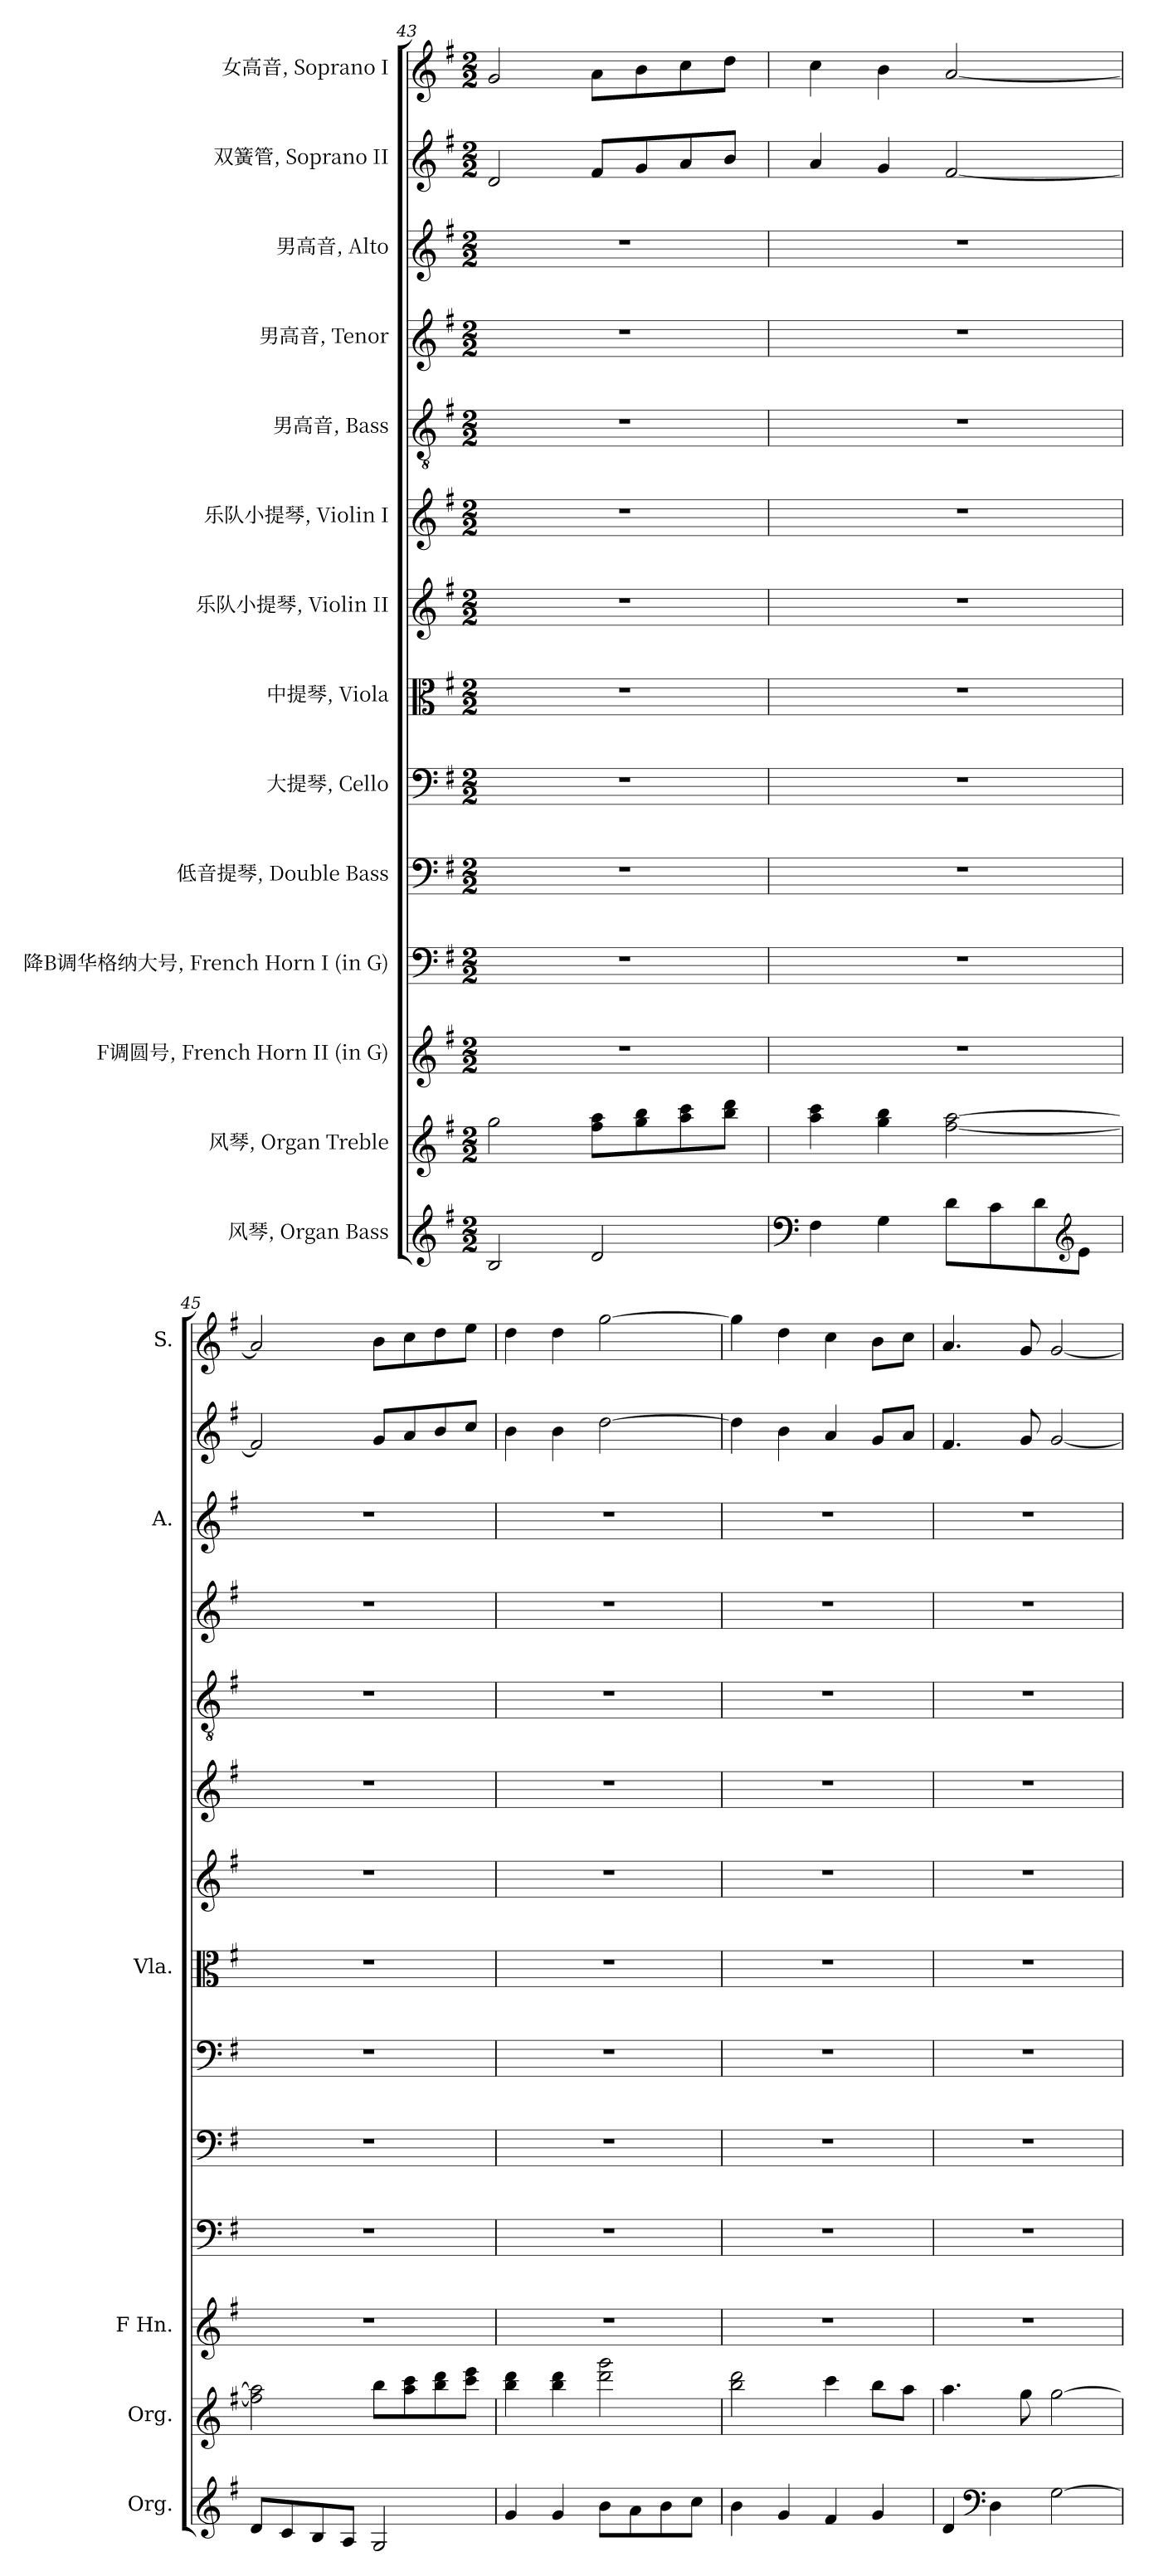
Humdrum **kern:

**kern	**kern	**kern	**kern	**kern	**kern	**kern	**kern	**kern	**kern	**kern	**kern	**kern	**kern
*part14	*part13	*part12	*part11	*part10	*part9	*part8	*part7	*part6	*part5	*part4	*part3	*part2	*part1
*staff14	*staff13	*staff12	*staff11	*staff10	*staff9	*staff8	*staff7	*staff6	*staff5	*staff4	*staff3	*staff2	*staff1
*I"风琴, Organ Bass	*I"风琴, Organ Treble	*I"F调圆号, French Horn II (in G)	*I"降B调华格纳大号, French Horn I (in G)	*I"低音提琴, Double Bass	*I"大提琴, Cello	*I"中提琴, Viola	*I"乐队小提琴, Violin II	*I"乐队小提琴, Violin I	*I"男高音, Bass	*I"男高音, Tenor	*I"男高音, Alto	*I"双簧管, Soprano II	*I"女高音, Soprano I
*I'Org.	*I'Org.	*I'F Hn.	*	*	*	*I'Vla.	*	*	*	*	*I'A.	*	*I'S.
*clefG2	*clefG2	*clefG2	*clefF4	*clefF4	*clefF4	*clefC3	*clefG2	*clefG2	*clefGv2	*clefG2	*clefG2	*clefG2	*clefG2
*	*	*ITrd4c7	*ITrd1c2	*ITrd7c12	*	*	*	*	*	*	*	*	*
*k[f#]	*k[f#]	*k[]	*k[b-]	*k[f#]	*k[f#]	*k[f#]	*k[f#]	*k[f#]	*k[f#]	*k[f#]	*k[f#]	*k[f#]	*k[f#]
*M2/2	*M2/2	*M2/2	*M2/2	*M2/2	*M2/2	*M2/2	*M2/2	*M2/2	*M2/2	*M2/2	*M2/2	*M2/2	*M2/2
=43	=43	=43	=43	=43	=43	=43	=43	=43	=43	=43	=43	=43	=43
2B/	2gg\	1r	1r	1r	1r	1r	1r	1r	1r	1r	1r	2d/	2g/
2d/	8ff#\ 8aa\L	.	.	.	.	.	.	.	.	.	.	8f#/L	8a\L
.	8gg\ 8bb\	.	.	.	.	.	.	.	.	.	.	8g/	8b\
.	8aa\ 8ccc\	.	.	.	.	.	.	.	.	.	.	8a/	8cc\
.	8bb\ 8ddd\J	.	.	.	.	.	.	.	.	.	.	8b/J	8dd\J
!!LO:PB:g=z
=44	=44	=44	=44	=44	=44	=44	=44	=44	=44	=44	=44	=44	=44
*clefF4	*	*	*	*	*	*	*	*	*	*	*	*	*
4F#\	4aa\ 4ccc\	1r	1r	1r	1r	1r	1r	1r	1r	1r	1r	4a/	4cc\
4G\	4gg\ 4bb\	.	.	.	.	.	.	.	.	.	.	4g/	4b\
8d\L	[2ff#\ [2aa\	.	.	.	.	.	.	.	.	.	.	[2f#/	[2a/
8c\	.	.	.	.	.	.	.	.	.	.	.	.	.
8d\	.	.	.	.	.	.	.	.	.	.	.	.	.
*clefG2	*	*	*	*	*	*	*	*	*	*	*	*	*
8e\J	.	.	.	.	.	.	.	.	.	.	.	.	.
=45	=45	=45	=45	=45	=45	=45	=45	=45	=45	=45	=45	=45	=45
8d/L	2ff#\] 2aa\]	1r	1r	1r	1r	1r	1r	1r	1r	1r	1r	2f#/]	2a/]
8c/	.	.	.	.	.	.	.	.	.	.	.	.	.
8B/	.	.	.	.	.	.	.	.	.	.	.	.	.
8A/J	.	.	.	.	.	.	.	.	.	.	.	.	.
2G/	8bb\L	.	.	.	.	.	.	.	.	.	.	8g/L	8b\L
.	8aa\ 8ccc\	.	.	.	.	.	.	.	.	.	.	8a/	8cc\
.	8bb\ 8ddd\	.	.	.	.	.	.	.	.	.	.	8b/	8dd\
.	8ccc\ 8eee\J	.	.	.	.	.	.	.	.	.	.	8cc/J	8ee\J
=46	=46	=46	=46	=46	=46	=46	=46	=46	=46	=46	=46	=46	=46
4g/	4bb\ 4ddd\	1r	1r	1r	1r	1r	1r	1r	1r	1r	1r	4b\	4dd\
4g/	4bb\ 4ddd\	.	.	.	.	.	.	.	.	.	.	4b\	4dd\
8b\L	2ddd\ 2ggg\	.	.	.	.	.	.	.	.	.	.	[2dd\	[2gg\
8a\	.	.	.	.	.	.	.	.	.	.	.	.	.
8b\	.	.	.	.	.	.	.	.	.	.	.	.	.
8cc\J	.	.	.	.	.	.	.	.	.	.	.	.	.
=47	=47	=47	=47	=47	=47	=47	=47	=47	=47	=47	=47	=47	=47
4b\	2bb\ 2ddd\	1r	1r	1r	1r	1r	1r	1r	1r	1r	1r	4dd\]	4gg\]
4g/	.	.	.	.	.	.	.	.	.	.	.	4b\	4dd\
4f#/	4ccc\	.	.	.	.	.	.	.	.	.	.	4a/	4cc\
4g/	8bb\L	.	.	.	.	.	.	.	.	.	.	8g/L	8b\L
.	8aa\J	.	.	.	.	.	.	.	.	.	.	8a/J	8cc\J
!!LO:PB:g=z
=48	=48	=48	=48	=48	=48	=48	=48	=48	=48	=48	=48	=48	=48
4d/	4.aa\	1r	1r	1r	1r	1r	1r	1r	1r	1r	1r	4.f#/	4.a/
*clefF4	*	*	*	*	*	*	*	*	*	*	*	*	*
4D\	.	.	.	.	.	.	.	.	.	.	.	.	.
.	8gg\	.	.	.	.	.	.	.	.	.	.	8g/	8g/
[2G\	[2gg\	.	.	.	.	.	.	.	.	.	.	[2g/	[2g/
=	=	=	=	=	=	=	=	=	=	=	=	=	=
*-	*-	*-	*-	*-	*-	*-	*-	*-	*-	*-	*-	*-	*-
